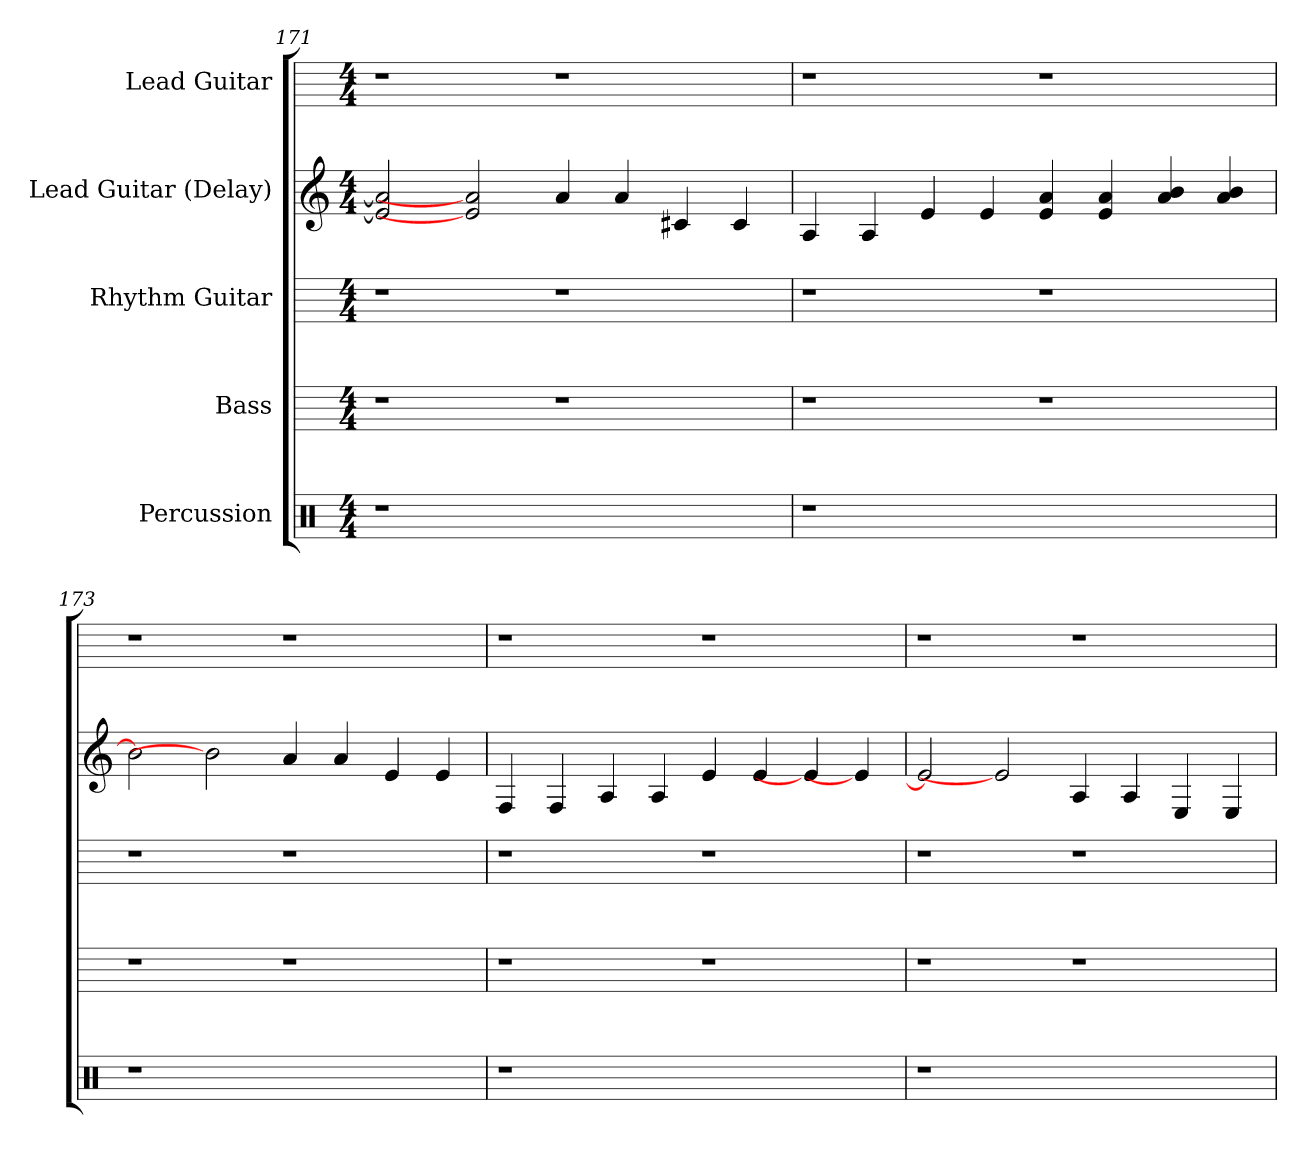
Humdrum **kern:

**kern	**kern	**kern	**kern	**kern
*part5	*part4	*part3	*part2	*part1
*staff5	*staff4	*staff3	*staff2	*staff1
*I"Percussion	*I"Bass	*I"Rhythm Guitar	*I"Lead Guitar (Delay)	*I"Lead Guitar
*clefX	*	*	*	*
*k[]	*k[]	*k[]	*k[]	*k[]
*M4/4	*M4/4	*M4/4	*M4/4	*M4/4
=171	=171	=171	=171	=171
1r	1r	1r	2a] 2e]	1r
.	.	.	2a] 2e]	.
1ryy	1r	1r	4a	1r
.	.	.	4a	.
.	.	.	4c#	.
.	.	.	4c#	.
=172	=172	=172	=172	=172
1r	1r	1r	4A	1r
.	.	.	4A	.
.	.	.	4e	.
.	.	.	4e	.
1ryy	1r	1r	4a 4e	1r
.	.	.	4a 4e	.
.	.	.	4b 4a	.
.	.	.	4b 4a	.
=173	=173	=173	=173	=173
1r	1r	1r	2b]	1r
.	.	.	2b]	.
1ryy	1r	1r	4a	1r
.	.	.	4a	.
.	.	.	4e	.
.	.	.	4e	.
=174	=174	=174	=174	=174
1r	1r	1r	4F	1r
.	.	.	4F	.
.	.	.	4A	.
.	.	.	4A	.
1ryy	1r	1r	4e	1r
.	.	.	4e	.
.	.	.	4e]	.
.	.	.	4e]	.
=175	=175	=175	=175	=175
1r	1r	1r	2e]	1r
.	.	.	2e]	.
1ryy	1r	1r	4A	1r
.	.	.	4A	.
.	.	.	4E	.
.	.	.	4E	.
=	=	=	=	=
*-	*-	*-	*-	*-
